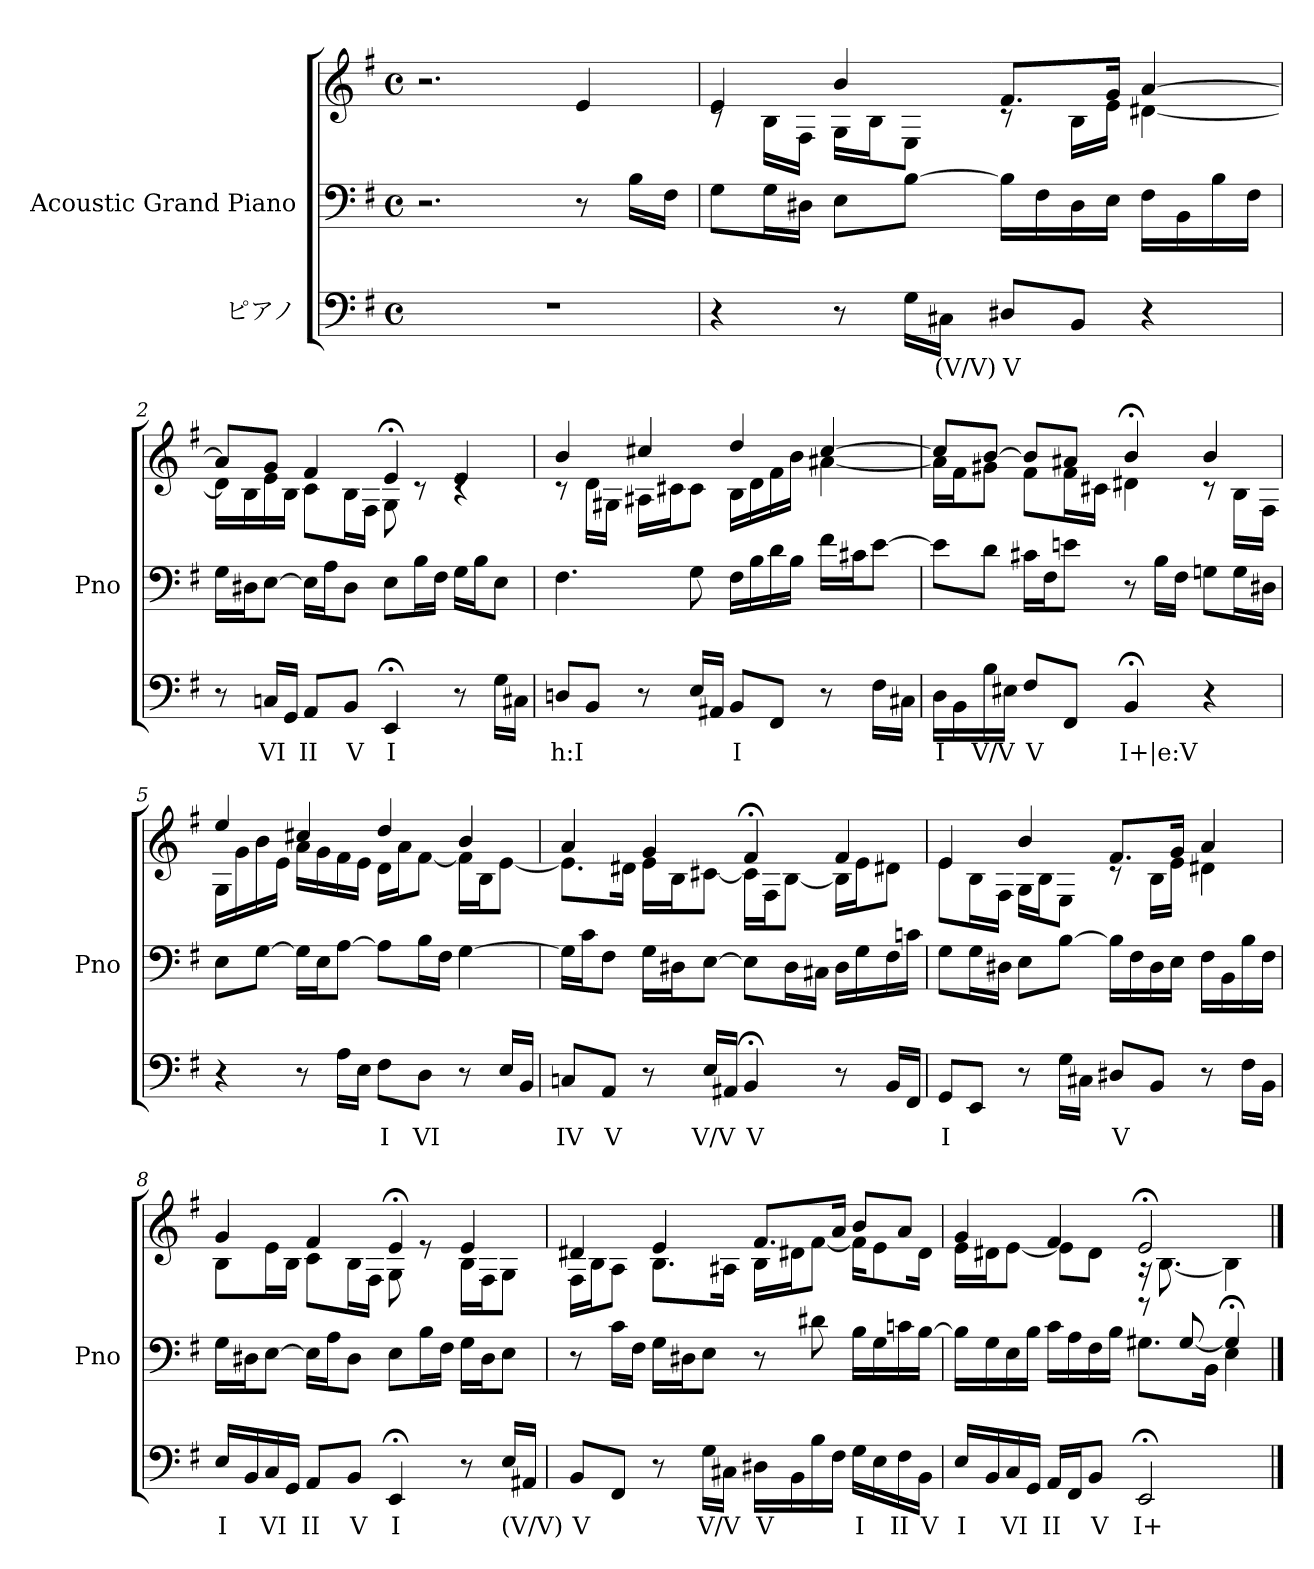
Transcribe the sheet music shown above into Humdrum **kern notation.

**kern	**text	**kern	**kern
*part2	*part2	*part1	*part1
*staff3	*staff3	*staff2	*staff1
*I"ピアノ	*	*I"Acoustic Grand Piano	*
*	*	*I'Pno	*
*clefF4	*	*clefF4	*clefG2
*k[f#]	*	*k[f#]	*k[f#]
*G:	*	*G:	*G:
*M4/4	*	*M4/4	*M4/4
*met(c)	*	*met(c)	*met(c)
*MM120	*	*MM120	*MM120
=	=	=	=
1r	.	2.r	2.r
.	.	8r	4e/
.	.	16B\LL	.
.	.	16F#\JJ	.
=1	=1	=1	=1
!	!LO:LY:b	!	!
*	*	*	*^
4r	e:I	8G\L	4e/	8rc
.	.	16G\L	.	16B\LL
.	.	16D#X\JJ	.	16F#\JJ
8r	.	8E\L	4b/	16G\LL
.	.	.	.	16B\J
16G\LL	.	[8B\J	.	8E\J
!	!LO:LY:b	!	!	!
16C#X\JJ	(V/V)	.	.	.
!	!LO:LY:b	!	!	!
8D#X/L	V	16B\LL]	8.f#/L	8rc
.	.	16F#\	.	.
8BB/J	.	16D#\	.	16B\LL
.	.	16E\JJ	16g/Jk	16e\JJ
4r	.	16F#\LL	[>4a/	[<4d#X\
.	.	16BB\	.	.
.	.	16B\	.	.
.	.	16F#\JJ	.	.
=2	=2	=2	=2	=2
!	!LO:LY:b	!	!	!
8r	V	16G\LL	8a/L]	16d#\LL]
.	.	16D#X\J	.	16B\
!	!LO:LY:b	!	!	!
16Cn/LL	VI	[8E\J	8g/J	16e\
16GG/JJ	.	.	.	16B\JJ
!	!LO:LY:b	!	!	!
8AA/L	II	16E\LL]	4f#/	8c\L
.	.	16A\J	.	.
!	!LO:LY:b	!	!	!
8BB/J	V	8D#\J	.	16B\L
.	.	.	.	16F#\JJ
!	!LO:LY:b	!	!	!
4EE;/	I	8E\L	4e;</	8G\
.	.	16B\L	.	8rc
.	.	16F#\JJ	.	.
8r	.	16G\LL	4e/	4rc
.	.	16B\J	.	.
16G\LL	.	8E\J	.	.
16C#X\JJ	.	.	.	.
!!LO:LB:g=z	!!
=3	=3	=3	=3	=3
!	!LO:LY:b	!	!	!
8Dn/L	h:I	4.F#\	4b/	8rc
8BB/J	.	.	.	16d\LL
.	.	.	.	16G#X\JJ
!	!LO:LY:b	!	!	!
8r	V	.	4cc#X/	16A#X\LL
.	.	.	.	16c#X\J
16E/LL	.	8G\	.	8c#\J
16AA#X/JJ	.	.	.	.
!	!LO:LY:b	!	!	!
8BB/L	I	16F#\LL	4dd/	16B\LL
.	.	16B\	.	16d\
8FF#/J	.	16d\	.	16f#\
.	.	16B\JJ	.	16b\JJ
!	!LO:LY:b	!	!	!
8r	V	16f#\LL	[>4cc#/	[<4a#X\
.	.	16c#X\J	.	.
16F#\LL	.	[8e\J	.	.
16C#X\JJ	.	.	.	.
=4	=4	=4	=4	=4
!	!LO:LY:b	!	!	!
*	*	*^	*	*
16D\LL	I	8e\L]	2.ryy	8cc#/L]	16a#\LL]
16BB\	.	.	.	.	16f#\J
!	!LO:LY:b	!	!	!	!
16B\	V/V	8d\J	.	[>8b/J	8g#X\J
16E#X\JJ	.	.	.	.	.
!	!LO:LY:b	!	!	!	!
8F#/L	V	16c#X\LL	.	8b/L]	8f#\L
.	.	16F#\J	.	.	.
8FF#/J	.	8en\J	.	8a#X/J	16f#\L
.	.	.	.	.	16c#X\JJ
!	!LO:LY:b	!	!	!	!
4BB;/	I+|e:V	8r	.	4b;</	4d#X\
.	.	16B\LL	.	.	.
.	.	16F#\JJ	.	.	.
!	!LO:LY:b	!	!	!	!
4r	```````I``````````````V	8Gn\L	4ryy	4b/	8rc
.	.	16G\L	.	.	16B\LL
.	.	16D#X\JJ	.	.	16F#\JJ
*	*	*v	*v	*	*
!!LO:PB:g=z	!!
=5	=5	=5	=5	=5
!	!LO:LY:b	!	!	!
4r	I	8E\L	4ee/	16G\LL
.	.	.	.	16g\
.	.	[8G\J	.	16b\
.	.	.	.	16e\JJ
!	!LO:LY:b	!	!	!
8r	D:V	16G\LL]	4cc#X/	16a\LL
.	.	16E\J	.	16g\
16A\LL	.	[8A\J	.	16f#\
16E\JJ	.	.	.	16e\JJ
!	!LO:LY:b	!	!	!
8F#\L	I	8A\L]	4dd/	16d\LL
.	.	.	.	16a\J
!	!LO:LY:b	!	!	!
8D\J	VI	16B\L	.	[<8f#\J
.	.	16F#\JJ	.	.
!	!LO:LY:b	!	!	!
8r	II|e:I	[4G\	4b/	16f#\LL]
.	.	.	.	16B\J
16E/LL	.	.	.	[<8e\J
16BB/JJ	.	.	.	.
=6	=6	=6	=6	=6
!	!LO:LY:b	!	!	!
8Cn/L	IV	16G\LL]	4a/	8.e\L]
.	.	16c\J	.	.
!	!LO:LY:b	!	!	!
8AA/J	V	8F#\J	.	.
.	.	.	.	16d#X\Jk
!	!LO:LY:b	!	!	!
8r	I	16G\LL	4g/	16e\LL
.	.	16D#X\J	.	16B\J
!	!LO:LY:b	!	!	!
16E/LL	V/V	[8E\J	.	[<8c#X\J
16AA#X/JJ	.	.	.	.
!	!LO:LY:b	!	!	!
4BB;/	V	8E\L]	4f#;</	16c#\LL]
.	.	.	.	16F#\J
.	.	16D#\L	.	[<8B\J
.	.	16C#X\JJ	.	.
8r	.	16D#\LL	4f#/	16B\LL]
.	.	16G\	.	16e\J
16BB/LL	.	16F#\	.	8d#X\J
16FF#/JJ	.	16cn\JJ	.	.
!!LO:LB:g=z	!!
=7	=7	=7	=7	=7
!	!LO:LY:b	!	!	!
8GG/L	I	8G\L	4e/	8e\L
8EE/J	.	16G\L	.	16B\L
.	.	16D#X\JJ	.	16F#\JJ
8r	.	8E\L	4b/	16G\LL
.	.	.	.	16B\J
16G\LL	.	[8B\J	.	8E\J
16C#X\JJ	.	.	.	.
!	!LO:LY:b	!	!	!
8D#X/L	V	16B\LL]	8.f#/L	8rc
.	.	16F#\	.	.
8BB/J	.	16D#\	.	16B\LL
.	.	16E\JJ	16g/Jk	16e\JJ
8r	.	16F#\LL	4a/	4d#X\
.	.	16BB\	.	.
16F#\LL	.	16B\	.	.
16BB\JJ	.	16F#\JJ	.	.
=8	=8	=8	=8	=8
!	!LO:LY:b	!	!	!
16E/LL	I	16G\LL	4g/	8B\L
16BB/	.	16D#X\J	.	.
!	!LO:LY:b	!	!	!
16C/	VI	[8E\J	.	16e\L
16GG/JJ	.	.	.	16B\JJ
!	!LO:LY:b	!	!	!
8AA/L	II	16E\LL]	4f#/	8c\L
.	.	16A\J	.	.
!	!LO:LY:b	!	!	!
8BB/J	V	8D#\J	.	16B\L
.	.	.	.	16F#\JJ
!	!LO:LY:b	!	!	!
4EE;/	I	8E\L	4e;</	8G\
.	.	16B\L	.	8re
.	.	16F#\JJ	.	.
8r	.	16G\LL	4e/	16B\LL
.	.	16D#\J	.	16F#\J
16E/LL	.	8E\J	.	8G\J
!	!LO:LY:b	!	!	!
16AA#X/JJ	(V/V)	.	.	.
!!LO:LB:g=z	!!
=9	=9	=9	=9	=9
!	!LO:LY:b	!	!	!
8BB/L	V	8r	4d#X/	16F#\LL
.	.	.	.	16B\J
8FF#/J	.	16c\LL	.	8A\J
.	.	16F#\JJ	.	.
!	!LO:LY:b	!	!	!
8r	I	16G\LL	4e/	8.B\L
.	.	16D#X\J	.	.
!	!LO:LY:b	!	!	!
16G\LL	V/V	8E\J	.	.
16C#X\JJ	.	.	.	16A#X\Jk
!	!LO:LY:b	!	!	!
16D#X\LL	V	8r	8.f#/L	16B\LL
16BB\	.	.	.	16d#X\J
16B\	.	8d#X\	.	[<8f#\J
16F#\JJ	.	.	16a/Jk	.
!	!LO:LY:b	!	!	!
16G\LL	I	16B\LL	8b/L	16f#\KL]
16E\	.	16G\	.	8e\
!	!LO:LY:b	!	!	!
16F#\	II	16cn\	8a/J	.
!	!LO:LY:b	!	!	!
16BB\JJ	V	[16B\JJ	.	16d#\Jk
=10	=10	=10	=10	=10
!	!LO:LY:b	!	!	!
*	*	*^	*	*
16E/LL	I	16B\LL]	2ryy	4g/	16e\LL
16BB/	.	16G\	.	.	16d#X\J
!	!LO:LY:b	!	!	!	!
16C/	VI	16E\	.	.	[<8e\J
16GG/JJ	.	16B\JJ	.	.	.
!	!LO:LY:b	!	!	!	!
16AA/LL	II	16c\LL	.	4f#/	8e\L]
16FF#/J	.	16A\	.	.	.
!	!LO:LY:b	!	!	!	!
8BB/J	V	16F#\	.	.	8d#\J
.	.	16B\JJ	.	.	.
!	!LO:LY:b	!	!	!	!
2EE;/	I+	8.G#X\L	8rg	2e;</	16rA
.	.	.	.	.	[<8.B\
.	.	.	[>8G#/	.	.
.	.	16BB\Jk	.	.	.
.	.	4E;\	4G#/]	.	4B\]
*	*	*v	*v	*	*
*	*	*	*v	*v
==	==	==	==
*-	*-	*-	*-
